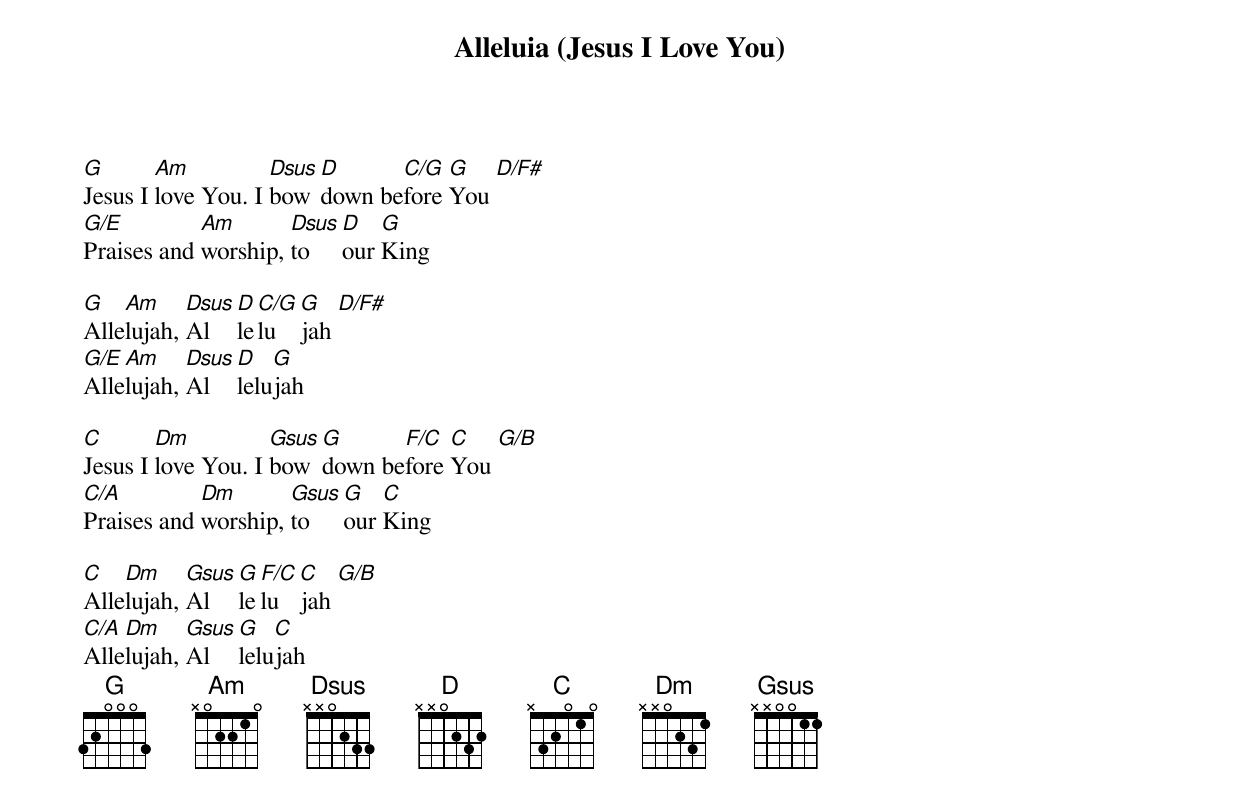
{title: Alleluia (Jesus I Love You)}
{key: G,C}
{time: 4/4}
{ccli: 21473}
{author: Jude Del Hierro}
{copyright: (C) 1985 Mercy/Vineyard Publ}

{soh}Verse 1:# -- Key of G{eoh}
[G]Jesus I [Am]love You. I [Dsus]bow [D]down be[C/G]fore [G]You [D/F#]
[G/E]Praises and [Am]worship, [Dsus]to [D]our [G]King

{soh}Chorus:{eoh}
[G]Alle[Am]lujah, [Dsus]Al[D]le[C/G]lu[G]jah [D/F#]
[G/E]Alle[Am]lujah, [Dsus]Al[D]lelu[G]jah

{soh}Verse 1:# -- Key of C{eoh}
[C]Jesus I [Dm]love You. I [Gsus]bow [G]down be[F/C]fore [C]You [G/B]
[C/A]Praises and [Dm]worship, [Gsus]to [G]our [C]King

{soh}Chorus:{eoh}
[C]Alle[Dm]lujah, [Gsus]Al[G]le[F/C]lu[C]jah [G/B]
[C/A]Alle[Dm]lujah, [Gsus]Al[G]lelu[C]jah
